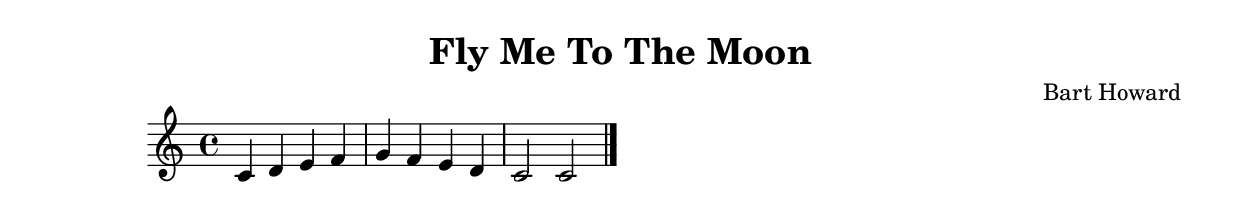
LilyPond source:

\version "2.24.4"

\header {
  title = "Fly Me To The Moon"
  composer = "Bart Howard"
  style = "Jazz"
}

\score {
  \new Staff {
    \clef treble
    \time 4/4
    \key c \major
    
    % Simple chord progression placeholder
    c'4 d' e' f' |
    g' f' e' d' |
    c'2 c'2 |
    \bar "|."
  }
  \layout {}
  \midi {
    \tempo 4 = 120
  }
}